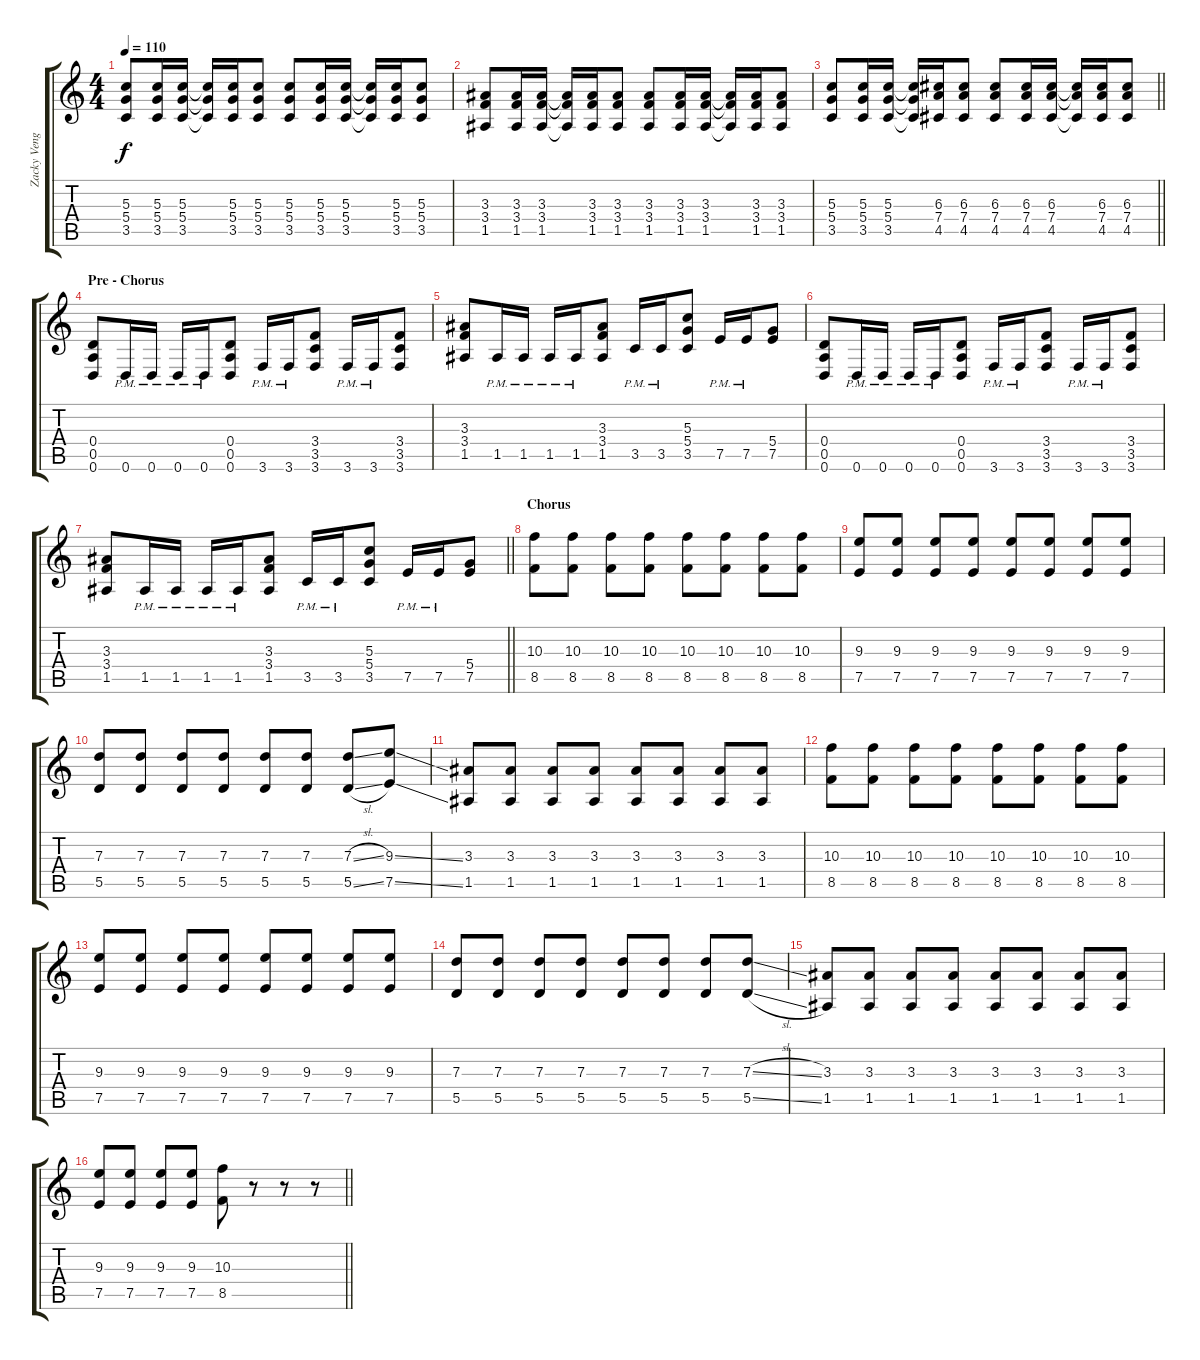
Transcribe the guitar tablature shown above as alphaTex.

\track ("Zacky Vengeance - Lead" "Zacky Veng") {instrument overdrivenguitar}
\staff {score tabs}
\tuning (E4 B3 G3 D3 A2 D2) {hide}
\ts (4 4)
\tempo 110
\clef g2
\ks c
(5.3 5.4 3.5).8{dy f} (5.3 5.4 3.5).16 (5.3 5.4 3.5).16 (5.3{t} 5.4{t} 3.5{t}).16 (5.3 5.4 3.5).16 (5.3 5.4 3.5).8 (5.3 5.4 3.5).8 (5.3 5.4 3.5).16 (5.3 5.4 3.5).16 (5.3{t} 5.4{t} 3.5{t}).16 (5.3 5.4 3.5).16 (5.3 5.4 3.5).8 |
(3.3 3.4 1.5).8 (3.3 3.4 1.5).16 (3.3 3.4 1.5).16 (3.3{t} 3.4{t} 1.5{t}).16 (3.3 3.4 1.5).16 (3.3 3.4 1.5).8 (3.3 3.4 1.5).8 (3.3 3.4 1.5).16 (3.3 3.4 1.5).16 (3.3{t} 3.4{t} 1.5{t}).16 (3.3 3.4 1.5).16 (3.3 3.4 1.5).8 |
\barLineRight lightlight
(5.3 5.4 3.5).8 (5.3 5.4 3.5).16 (5.3 5.4 3.5).16 (5.3{t} 5.4{t} 3.5{t}).16 (6.3 7.4 4.5).16 (6.3 7.4 4.5).8 (6.3 7.4 4.5).8 (6.3 7.4 4.5).16 (6.3 7.4 4.5).16 (6.3{t} 7.4{t} 4.5{t}).16 (6.3 7.4 4.5).16 (6.3 7.4 4.5).8 |
\section ("" "Pre - Chorus ")
(0.4 0.5 0.6).8 0.6{pm}.16 0.6{pm}.16 0.6{pm}.16 0.6{pm}.16 (0.4 0.5 0.6).8 3.6{pm}.16 3.6{pm}.16 (3.4 3.5 3.6).8 3.6{pm}.16 3.6{pm}.16 (3.4 3.5 3.6).8 |
(3.3 3.4 1.5).8 1.5{pm}.16 1.5{pm}.16 1.5{pm}.16 1.5{pm}.16 (3.3 3.4 1.5).8 3.5{pm}.16 3.5{pm}.16 (5.3 5.4 3.5).8 7.5{pm}.16 7.5{pm}.16 (5.4 7.5).8 |
(0.4 0.5 0.6).8 0.6{pm}.16 0.6{pm}.16 0.6{pm}.16 0.6{pm}.16 (0.4 0.5 0.6).8 3.6{pm}.16 3.6{pm}.16 (3.4 3.5 3.6).8 3.6{pm}.16 3.6{pm}.16 (3.4 3.5 3.6).8 |
\barLineRight lightlight
(3.3 3.4 1.5).8 1.5{pm}.16 1.5{pm}.16 1.5{pm}.16 1.5{pm}.16 (3.3 3.4 1.5).8 3.5{pm}.16 3.5{pm}.16 (5.3 5.4 3.5).8 7.5{pm}.16 7.5{pm}.16 (5.4 7.5).8 |
\section ("" "Chorus")
(10.3 8.5).8{volume 11} (10.3 8.5).8 (10.3 8.5).8 (10.3 8.5).8 (10.3 8.5).8 (10.3 8.5).8 (10.3 8.5).8 (10.3 8.5).8 |
(9.3 7.5).8 (9.3 7.5).8 (9.3 7.5).8 (9.3 7.5).8 (9.3 7.5).8 (9.3 7.5).8 (9.3 7.5).8 (9.3 7.5).8 |
(7.3 5.5).8 (7.3 5.5).8 (7.3 5.5).8 (7.3 5.5).8 (7.3 5.5).8 (7.3 5.5).8 (7.3{sl} 5.5{sl}).8 (9.3{ss} 7.5{ss}).8 |
(3.3 1.5).8 (3.3 1.5).8 (3.3 1.5).8 (3.3 1.5).8 (3.3 1.5).8 (3.3 1.5).8 (3.3 1.5).8 (3.3 1.5).8 |
(10.3 8.5).8 (10.3 8.5).8 (10.3 8.5).8 (10.3 8.5).8 (10.3 8.5).8 (10.3 8.5).8 (10.3 8.5).8 (10.3 8.5).8 |
(9.3 7.5).8 (9.3 7.5).8 (9.3 7.5).8 (9.3 7.5).8 (9.3 7.5).8 (9.3 7.5).8 (9.3 7.5).8 (9.3 7.5).8 |
(7.3 5.5).8 (7.3 5.5).8 (7.3 5.5).8 (7.3 5.5).8 (7.3 5.5).8 (7.3 5.5).8 (7.3 5.5).8 (7.3{sl} 5.5{sl}).8 |
(3.3 1.5).8 (3.3 1.5).8 (3.3 1.5).8 (3.3 1.5).8 (3.3 1.5).8 (3.3 1.5).8 (3.3 1.5).8 (3.3 1.5).8 |
\barLineRight lightlight
(9.3 7.5).8 (9.3 7.5).8 (9.3 7.5).8 (9.3 7.5).8 (10.3 8.5).8 r.8 r.8 r.8{volume 12}
